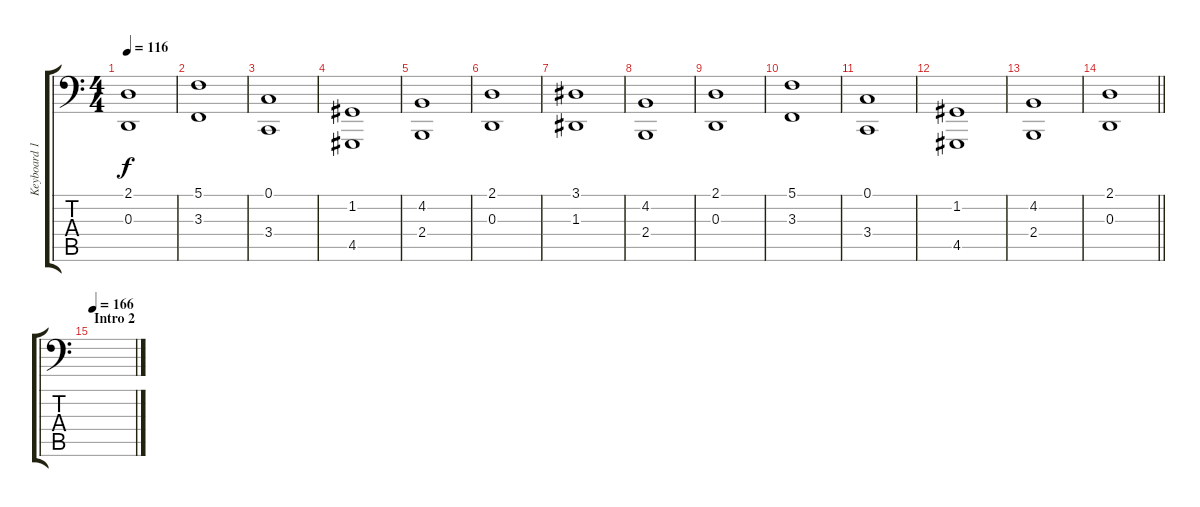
\track ("Keyboard 1 LH" "Keyboard 1") {instrument brightacousticpiano}
\staff {score tabs}
\tuning (C3 G2 D2 A1 E1 B0) {hide}
\ts (4 4)
\tempo 116
\clef f4
\ks c
(2.1 0.3).1{dy f} |
(5.1 3.3).1 |
(0.1 3.4).1 |
(1.2 4.5).1 |
(4.2 2.4).1 |
(2.1 0.3).1 |
(3.1 1.3).1 |
(4.2 2.4).1 |
(2.1 0.3).1 |
(5.1 3.3).1 |
(0.1 3.4).1 |
(1.2 4.5).1 |
(4.2 2.4).1 |
\barLineRight lightlight
(2.1 0.3).1 |
\section ("" "Intro 2")
\tempo 166
